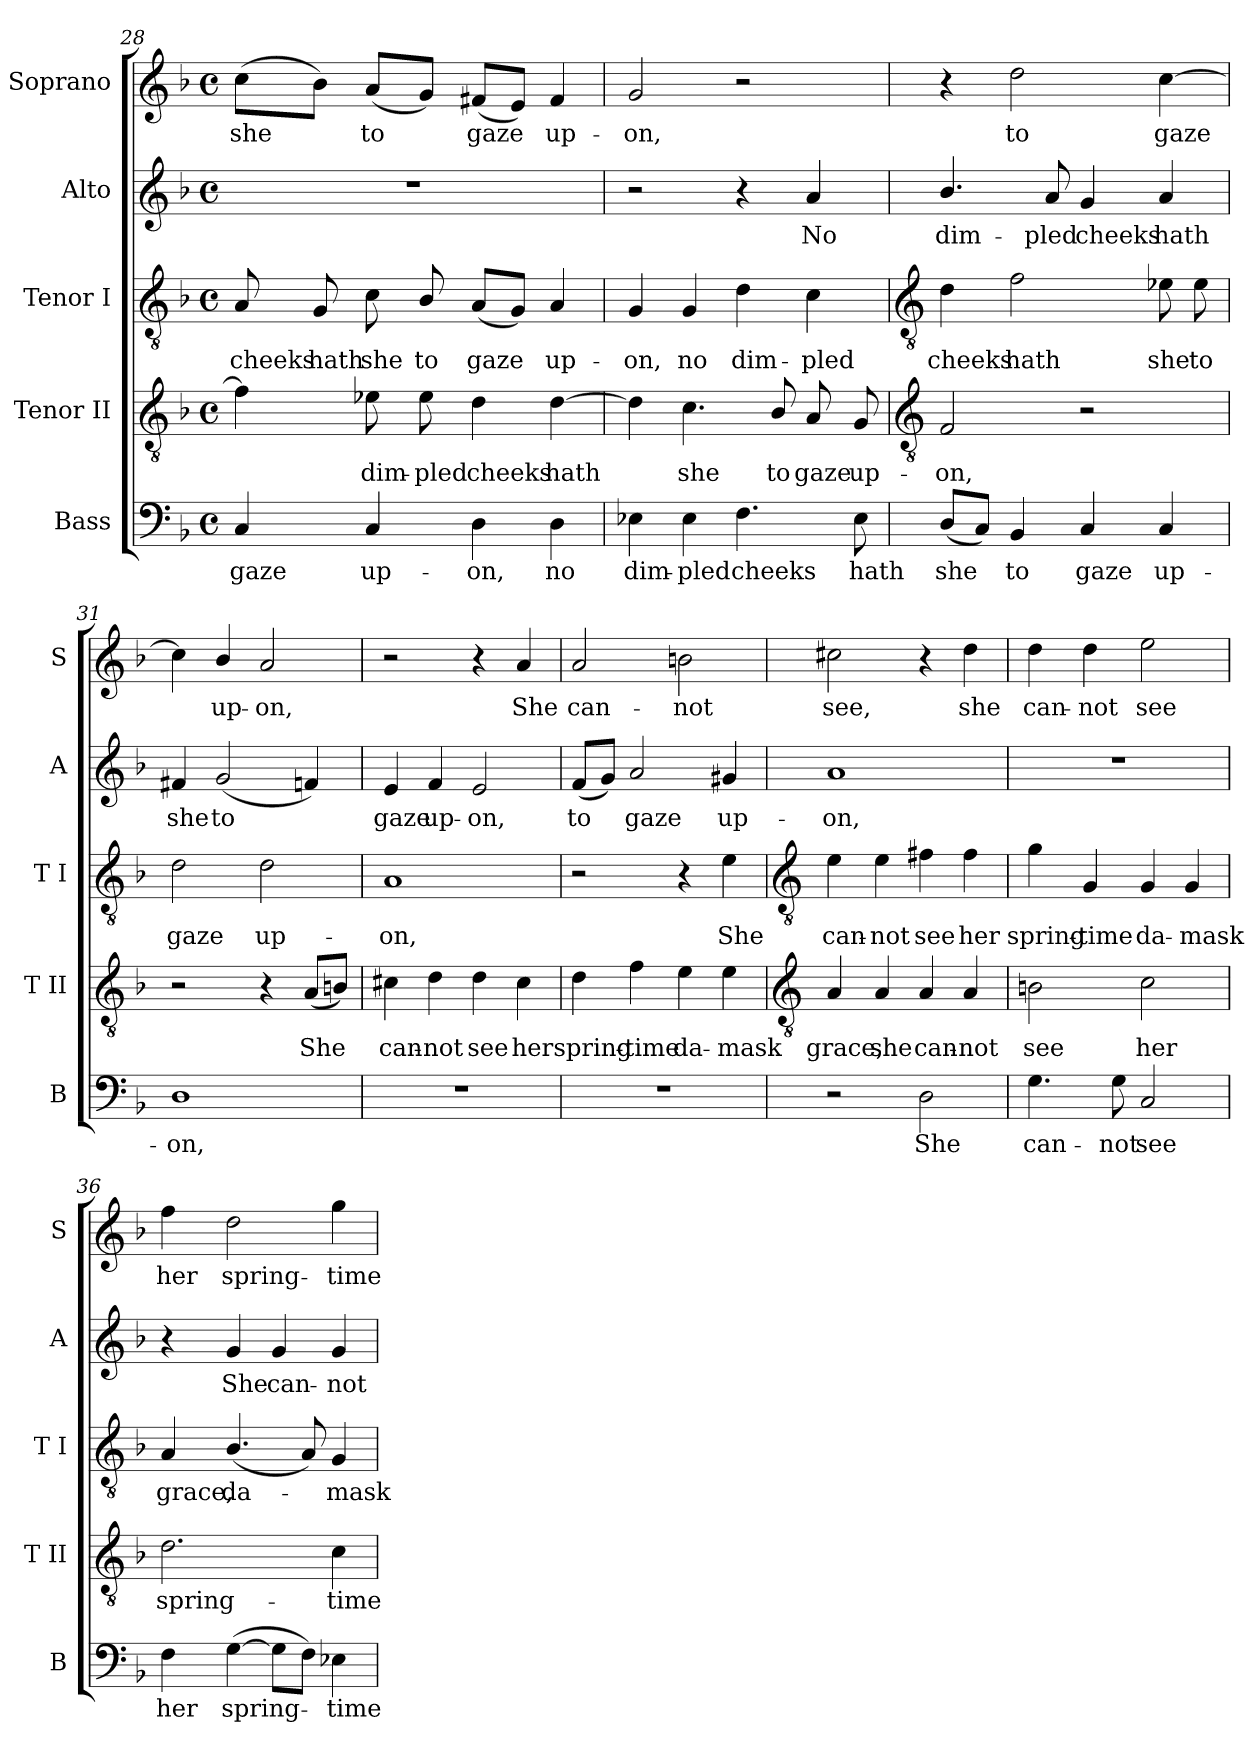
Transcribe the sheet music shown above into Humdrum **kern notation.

**kern	**text	**kern	**text	**kern	**text	**kern	**text	**kern	**text
*part5	*part5	*part4	*part4	*part3	*part3	*part2	*part2	*part1	*part1
*staff5	*staff5	*staff4	*staff4	*staff3	*staff3	*staff2	*staff2	*staff1	*staff1
*I"Bass	*	*I"Tenor II	*	*I"Tenor I	*	*I"Alto	*	*I"Soprano	*
*I'B	*	*I'T II	*	*I'T I	*	*I'A	*	*I'S	*
*clefF4	*	*clefGv2	*	*clefGv2	*	*clefG2	*	*clefG2	*
*k[b-]	*	*k[b-]	*	*k[b-]	*	*k[b-]	*	*k[b-]	*
*F:	*	*F:	*	*F:	*	*F:	*	*F:	*
*M4/4	*	*M4/4	*	*M4/4	*	*M4/4	*	*M4/4	*
*met(c)	*	*met(c)	*	*met(c)	*	*met(c)	*	*met(c)	*
=28	=28	=28	=28	=28	=28	=28	=28	=28	=28
!	!LO:LY:b	!	!	!	!LO:LY:b	!	!	!	!LO:LY:b
4C	gaze	4f]	.	8A	cheeks	1r	.	(>8ccL	she
!	!	!	!	!	!LO:LY:b	!	!	!	!
.	.	.	.	8G	hath	.	.	8b-J)	.
!	!LO:LY:b	!	!LO:LY:b	!	!LO:LY:b	!	!	!	!LO:LY:b
4C	up-	8e-X	dim-	8c	she	.	.	(<8aL	to
!	!	!	!LO:LY:b	!	!LO:LY:b	!	!	!	!
.	.	8e-	-pled	8B-/	to	.	.	8gJ)	.
!	!LO:LY:b	!	!LO:LY:b	!	!LO:LY:b	!	!	!	!LO:LY:b
4D	-on,	4d	cheeks	(<8AL	gaze	.	.	(<8f#XL	gaze
.	.	.	.	8GJ)	.	.	.	8eJ)	.
!	!LO:LY:b	!	!LO:LY:b	!	!LO:LY:b	!	!	!	!LO:LY:b
4D	no	[4d	hath	4A	up-	.	.	4f#	up-
=29	=29	=29	=29	=29	=29	=29	=29	=29	=29
!	!LO:LY:b	!	!	!	!LO:LY:b	!	!	!	!LO:LY:b
4E-X	dim-	4d]	.	4G	-on,	2r	.	2g	-on,
!	!LO:LY:b	!	!LO:LY:b	!	!LO:LY:b	!	!	!	!
4E-	-pled	4.c	she	4G	no	.	.	.	.
!	!LO:LY:b	!	!	!	!LO:LY:b	!	!	!	!
4.F	cheeks	.	.	4d	dim-	4r	.	2r	.
!	!	!	!LO:LY:b	!	!	!	!	!	!
.	.	8B-/	to	.	.	.	.	.	.
!	!	!	!LO:LY:b	!	!LO:LY:b	!	!LO:LY:b	!	!
.	.	8A	gaze	4c	-pled	4a	No	.	.
!	!LO:LY:b	!	!LO:LY:b	!	!	!	!	!	!
8E-	hath	8G	up-	.	.	.	.	.	.
!!LO:LB:g=z
=30	=30	=30	=30	=30	=30	=30	=30	=30	=30
*	*	*clefGv2	*	*clefGv2	*	*	*	*	*
!	!LO:LY:b	!	!LO:LY:b	!	!LO:LY:b	!	!LO:LY:b	!	!
(<8DL	she	2F	-on,	4d	cheeks	4.b-/	dim-	4r	.
8CJ)	.	.	.	.	.	.	.	.	.
!	!LO:LY:b	!	!	!	!LO:LY:b	!	!	!	!LO:LY:b
4BB-	to	.	.	2f	hath	.	.	2dd	to
!	!	!	!	!	!	!	!LO:LY:b	!	!
.	.	.	.	.	.	8a	-pled	.	.
!	!LO:LY:b	!	!	!	!	!	!LO:LY:b	!	!
4C	gaze	2r	.	.	.	4g	cheeks	.	.
!	!LO:LY:b	!	!	!	!LO:LY:b	!	!LO:LY:b	!	!LO:LY:b
4C	up-	.	.	8e-X	she	4a	hath	[4cc	gaze
!	!	!	!	!	!LO:LY:b	!	!	!	!
.	.	.	.	8e-	to	.	.	.	.
=31	=31	=31	=31	=31	=31	=31	=31	=31	=31
!	!LO:LY:b	!	!	!	!LO:LY:b	!	!LO:LY:b	!	!
1D	-on,	2r	.	2d	gaze	4f#X	she	4cc]	.
!	!	!	!	!	!	!	!LO:LY:b	!	!LO:LY:b
.	.	.	.	.	.	(<2g	to	4b-/	up-
!	!	!	!	!	!LO:LY:b	!	!	!	!LO:LY:b
.	.	4r	.	2d	up-	.	.	2a	-on,
!	!	!	!LO:LY:b	!	!	!	!	!	!
.	.	(<8AL	She	.	.	4fn)	.	.	.
.	.	8BnJ)	.	.	.	.	.	.	.
=32	=32	=32	=32	=32	=32	=32	=32	=32	=32
!	!	!	!LO:LY:b	!	!LO:LY:b	!	!LO:LY:b	!	!
1r	.	4c#X	can-	1A	-on,	4e	gaze	2r	.
!	!	!	!LO:LY:b	!	!	!	!LO:LY:b	!	!
.	.	4d	-not	.	.	4f	up-	.	.
!	!	!	!LO:LY:b	!	!	!	!LO:LY:b	!	!
.	.	4d	see	.	.	2e	-on,	4r	.
!	!	!	!LO:LY:b	!	!	!	!	!	!LO:LY:b
.	.	4c#	her	.	.	.	.	4a	She
=33	=33	=33	=33	=33	=33	=33	=33	=33	=33
!	!	!	!LO:LY:b	!	!	!	!LO:LY:b	!	!LO:LY:b
1r	.	4d	spring-	2r	.	(<8fL	to	2a	can-
.	.	.	.	.	.	8gJ)	.	.	.
!	!	!	!LO:LY:b	!	!	!	!LO:LY:b	!	!
.	.	4f	-time	.	.	2a	gaze	.	.
!	!	!	!LO:LY:b	!	!	!	!	!	!LO:LY:b
.	.	4e	da-	4r	.	.	.	2bn	-not
!	!	!	!LO:LY:b	!	!LO:LY:b	!	!LO:LY:b	!	!
.	.	4e	-mask	4e	She	4g#X	up-	.	.
!!LO:LB:g=z
=34	=34	=34	=34	=34	=34	=34	=34	=34	=34
*	*	*clefGv2	*	*clefGv2	*	*	*	*	*
!	!	!	!LO:LY:b	!	!LO:LY:b	!	!LO:LY:b	!	!LO:LY:b
2r	.	4A	grace,	4e	can-	1a	-on,	2cc#X	see,
!	!	!	!LO:LY:b	!	!LO:LY:b	!	!	!	!
.	.	4A	she	4e	-not	.	.	.	.
!	!LO:LY:b	!	!LO:LY:b	!	!LO:LY:b	!	!	!	!
2D	She	4A	can-	4f#X	see	.	.	4r	.
!	!	!	!LO:LY:b	!	!LO:LY:b	!	!	!	!LO:LY:b
.	.	4A	-not	4f#	her	.	.	4dd	she
=35	=35	=35	=35	=35	=35	=35	=35	=35	=35
!	!LO:LY:b	!	!LO:LY:b	!	!LO:LY:b	!	!	!	!LO:LY:b
4.G	can-	2Bn	see	4g	spring-	1r	.	4dd	can-
!	!	!	!	!	!LO:LY:b	!	!	!	!LO:LY:b
.	.	.	.	4G	-time	.	.	4dd	-not
!	!LO:LY:b	!	!	!	!	!	!	!	!
8G	-not	.	.	.	.	.	.	.	.
!	!LO:LY:b	!	!LO:LY:b	!	!LO:LY:b	!	!	!	!LO:LY:b
2C	see	2c	her	4G	da-	.	.	2ee	see
!	!	!	!	!	!LO:LY:b	!	!	!	!
.	.	.	.	4G	-mask	.	.	.	.
=36	=36	=36	=36	=36	=36	=36	=36	=36	=36
!	!LO:LY:b	!	!LO:LY:b	!	!LO:LY:b	!	!	!	!LO:LY:b
4F	her	2.d	spring-	4A	grace,	4r	.	4ff	her
!	!LO:LY:b	!	!	!	!LO:LY:b	!	!LO:LY:b	!	!LO:LY:b
(>[4G	spring-	.	.	(<4.B-/	da-	4g	She	2dd	spring-
!	!	!	!	!	!	!	!LO:LY:b	!	!
8GL]	.	.	.	.	.	4g	can-	.	.
8FJ)	.	.	.	8A)	.	.	.	.	.
!	!LO:LY:b	!	!LO:LY:b	!	!LO:LY:b	!	!LO:LY:b	!	!LO:LY:b
4E-X	time	4c	-time	4G	mask	4g	-not	4gg	-time
=	=	=	=	=	=	=	=	=	=
*-	*-	*-	*-	*-	*-	*-	*-	*-	*-
